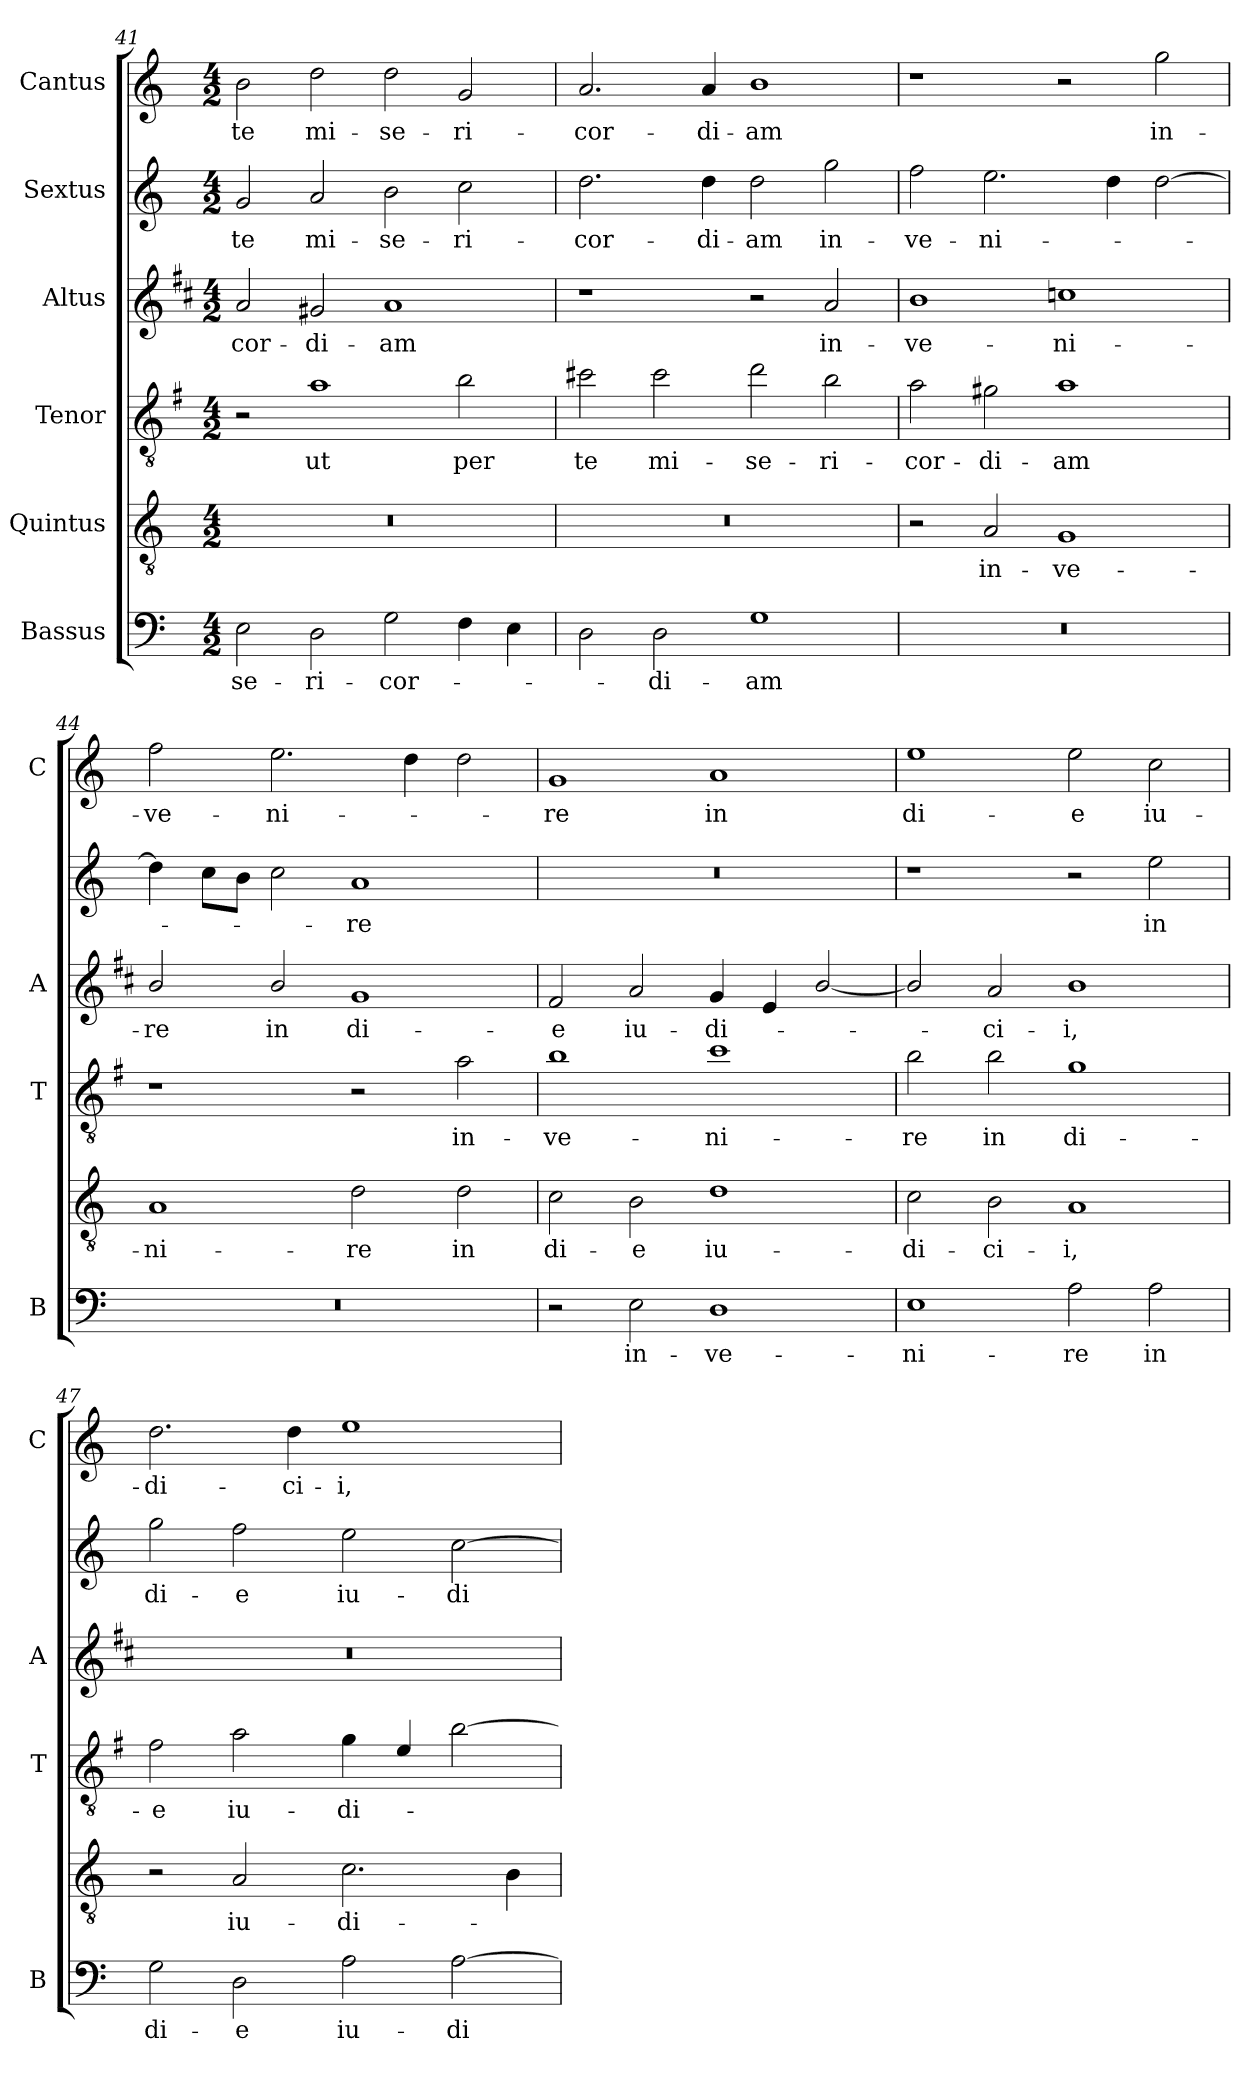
**kern	**text	**kern	**text	**kern	**text	**kern	**text	**kern	**text	**kern	**text
*part6	*part6	*part5	*part5	*part4	*part4	*part3	*part3	*part2	*part2	*part1	*part1
*staff6	*staff6	*staff5	*staff5	*staff4	*staff4	*staff3	*staff3	*staff2	*staff2	*staff1	*staff1
*I"Bassus	*	*I"Quintus	*	*I"Tenor	*	*I"Altus	*	*I"Sextus	*	*I"Cantus	*
*I'B	*	*	*	*I'T	*	*I'A	*	*	*	*I'C	*
*clefF4	*	*clefGv2	*	*clefGv2	*	*clefG2	*	*clefG2	*	*clefG2	*
*	*	*	*	*ITrd4c7	*	*ITrd1c2	*	*	*	*	*
*k[]	*	*k[]	*	*k[]	*	*k[]	*	*k[]	*	*k[]	*
*C:	*	*C:	*	*C:	*	*C:	*	*C:	*	*C:	*
*M4/2	*	*M4/2	*	*M4/2	*	*M4/2	*	*M4/2	*	*M4/2	*
=41	=41	=41	=41	=41	=41	=41	=41	=41	=41	=41	=41
!	!LO:LY:b	!	!	!	!	!	!LO:LY:b	!	!LO:LY:b	!	!LO:LY:b
2E\	-se-	0r	.	2r	.	2g/	-cor-	2g/	te	2b\	te
!	!LO:LY:b	!	!	!	!LO:LY:b	!	!LO:LY:b	!	!LO:LY:b	!	!LO:LY:b
2D\	-ri-	.	.	1d	ut	2f#X/	-di-	2a/	mi-	2dd\	mi-
!	!LO:LY:b	!	!	!	!	!	!LO:LY:b	!	!LO:LY:b	!	!LO:LY:b
2G\	-cor-	.	.	.	.	1g	-am	2b\	-se-	2dd\	-se-
!	!	!	!	!	!LO:LY:b	!	!	!	!LO:LY:b	!	!LO:LY:b
4F\	.	.	.	2e\	per	.	.	2cc\	-ri-	2g/	-ri-
4E\	.	.	.	.	.	.	.	.	.	.	.
!!LO:LB:g=z
=42	=42	=42	=42	=42	=42	=42	=42	=42	=42	=42	=42
!	!	!	!	!	!LO:LY:b	!	!	!	!LO:LY:b	!	!LO:LY:b
2D\	.	0r	.	2f#X\	te	1r	.	2.dd\	-cor-	2.a/	-cor-
!	!LO:LY:b	!	!	!	!LO:LY:b	!	!	!	!	!	!
2D\	-di-	.	.	2f#\	mi-	.	.	.	.	.	.
!	!	!	!	!	!	!	!	!	!LO:LY:b	!	!LO:LY:b
.	.	.	.	.	.	.	.	4dd\	-di-	4a/	-di-
!	!LO:LY:b	!	!	!	!LO:LY:b	!	!	!	!LO:LY:b	!	!LO:LY:b
1G	-am	.	.	2g\	-se-	2r	.	2dd\	-am	1b	-am
!	!	!	!	!	!LO:LY:b	!	!LO:LY:b	!	!LO:LY:b	!	!
.	.	.	.	2e\	-ri-	2g/	in-	2gg\	in-	.	.
=43	=43	=43	=43	=43	=43	=43	=43	=43	=43	=43	=43
!	!	!	!	!	!LO:LY:b	!	!LO:LY:b	!	!LO:LY:b	!	!
0r	.	2r	.	2d\	-cor-	1a	-ve-	2ff\	-ve-	1r	.
!	!	!	!LO:LY:b	!	!LO:LY:b	!	!	!	!LO:LY:b	!	!
.	.	2A/	in-	2c#X\	-di-	.	.	2.ee\	-ni-	.	.
!	!	!	!LO:LY:b	!	!LO:LY:b	!	!LO:LY:b	!	!	!	!
.	.	1G	-ve-	1d	-am	1b-X	-ni-	.	.	2r	.
.	.	.	.	.	.	.	.	4dd\	.	.	.
!	!	!	!	!	!	!	!	!	!	!	!LO:LY:b
.	.	.	.	.	.	.	.	[2dd\	.	2gg\	in-
=44	=44	=44	=44	=44	=44	=44	=44	=44	=44	=44	=44
!	!	!	!LO:LY:b	!	!	!	!LO:LY:b	!	!	!	!LO:LY:b
0r	.	1A	-ni-	1r	.	2a/	-re	4dd\]	.	2ff\	-ve-
.	.	.	.	.	.	.	.	8cc\L	.	.	.
.	.	.	.	.	.	.	.	8b\J	.	.	.
!	!	!	!	!	!	!	!LO:LY:b	!	!	!	!LO:LY:b
.	.	.	.	.	.	2a/	in	2cc\	.	2.ee\	-ni-
!	!	!	!LO:LY:b	!	!	!	!LO:LY:b	!	!LO:LY:b	!	!
.	.	2d\	-re	2r	.	1f	di-	1a	-re	.	.
.	.	.	.	.	.	.	.	.	.	4dd\	.
!	!	!	!LO:LY:b	!	!LO:LY:b	!	!	!	!	!	!
.	.	2d\	in	2d\	in-	.	.	.	.	2dd\	.
=45	=45	=45	=45	=45	=45	=45	=45	=45	=45	=45	=45
!	!	!	!LO:LY:b	!	!LO:LY:b	!	!LO:LY:b	!	!	!	!LO:LY:b
2r	.	2c\	di-	1e	-ve-	2e/	-e	0r	.	1g	-re
!	!LO:LY:b	!	!LO:LY:b	!	!	!	!LO:LY:b	!	!	!	!
2E\	in-	2B\	-e	.	.	2g/	iu-	.	.	.	.
!	!LO:LY:b	!	!LO:LY:b	!	!LO:LY:b	!	!LO:LY:b	!	!	!	!LO:LY:b
1D	-ve-	1d	iu-	1f	-ni-	4f/	-di-	.	.	1a	in
.	.	.	.	.	.	4d/	.	.	.	.	.
.	.	.	.	.	.	[2a/	.	.	.	.	.
=46	=46	=46	=46	=46	=46	=46	=46	=46	=46	=46	=46
!	!LO:LY:b	!	!LO:LY:b	!	!LO:LY:b	!	!	!	!	!	!LO:LY:b
1E	-ni-	2c\	-di-	2e\	-re	2a/]	.	1r	.	1ee	di-
!	!	!	!LO:LY:b	!	!LO:LY:b	!	!LO:LY:b	!	!	!	!
.	.	2B\	-ci-	2e\	in	2g/	-ci-	.	.	.	.
!	!LO:LY:b	!	!LO:LY:b	!	!LO:LY:b	!	!LO:LY:b	!	!	!	!LO:LY:b
2A\	-re	1A	-i,	1c	di-	1a	-i,	2r	.	2ee\	-e
!	!LO:LY:b	!	!	!	!	!	!	!	!LO:LY:b	!	!LO:LY:b
2A\	in	.	.	.	.	.	.	2ee\	in	2cc\	iu-
=47	=47	=47	=47	=47	=47	=47	=47	=47	=47	=47	=47
!	!LO:LY:b	!	!	!	!LO:LY:b	!	!	!	!LO:LY:b	!	!LO:LY:b
2G\	di-	2r	.	2B\	-e	0r	.	2gg\	di-	2.dd\	-di-
!	!LO:LY:b	!	!LO:LY:b	!	!LO:LY:b	!	!	!	!LO:LY:b	!	!
2D\	-e	2A/	iu-	2d\	iu-	.	.	2ff\	-e	.	.
!	!	!	!	!	!	!	!	!	!	!	!LO:LY:b
.	.	.	.	.	.	.	.	.	.	4dd\	-ci-
!	!LO:LY:b	!	!LO:LY:b	!	!LO:LY:b	!	!	!	!LO:LY:b	!	!LO:LY:b
2A\	iu-	2.c\	-di-	4c\	-di-	.	.	2ee\	iu-	1ee	-i,
.	.	.	.	4A/	.	.	.	.	.	.	.
!	!LO:LY:b	!	!	!	!	!	!	!	!LO:LY:b	!	!
[2A\	-di-	.	.	[2e\	.	.	.	[2cc\	-di-	.	.
.	.	4B\	.	.	.	.	.	.	.	.	.
=	=	=	=	=	=	=	=	=	=	=	=
*-	*-	*-	*-	*-	*-	*-	*-	*-	*-	*-	*-
